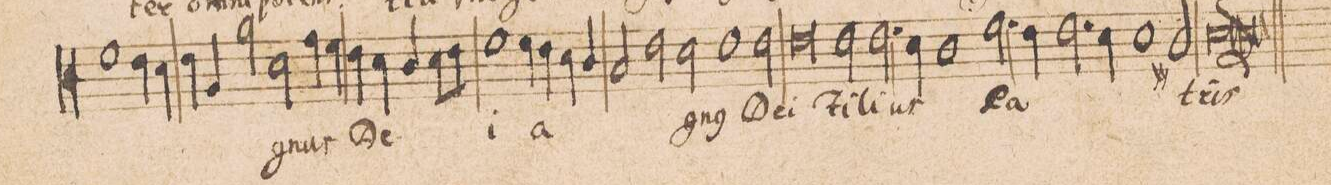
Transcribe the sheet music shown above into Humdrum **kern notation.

**kern	**text
*I"[ALTVS.]	*
*clefC3	*
*k[]	*
*met(C|)	*
*M2/1	*
1f\	.
=53-	=53-
4e\	.
4d\	.
4e\	.
4A/	.
2a\	.
=54-	=54-
2d\	-gnus
4g\	De-
4f\	.
4e\	.
4d\	.
4c/	.
8d\L	.
8e\J	.
=55-	=55-
1f\	-i
4f\	a-
4e\	.
4d\	.
4c/	.
=56-	=56-
2B/	.
2e\	.
2d\	-gn(us)
1e\	De-
=57-	=57-
2e\	-i
0e\	Fi-
=58-	=58-
2e\	-li-
[y2e\	-us
=59-	=59-
4e\]	.
4d\	.
1c\	.
[y2f\	Pa-
=60-	=60-
4f\]	.
4e\	.
2.f\yy	.
4e\yy	.
2.e\	.
=61-	=61-
4d\	.
1d\	.
2c#X/	.
=62-	=62-
0d\	-tris
=63||-	=63||-
*M2/1	*
*met(C|)	*
*mmet(c|)	*
*-	*-
